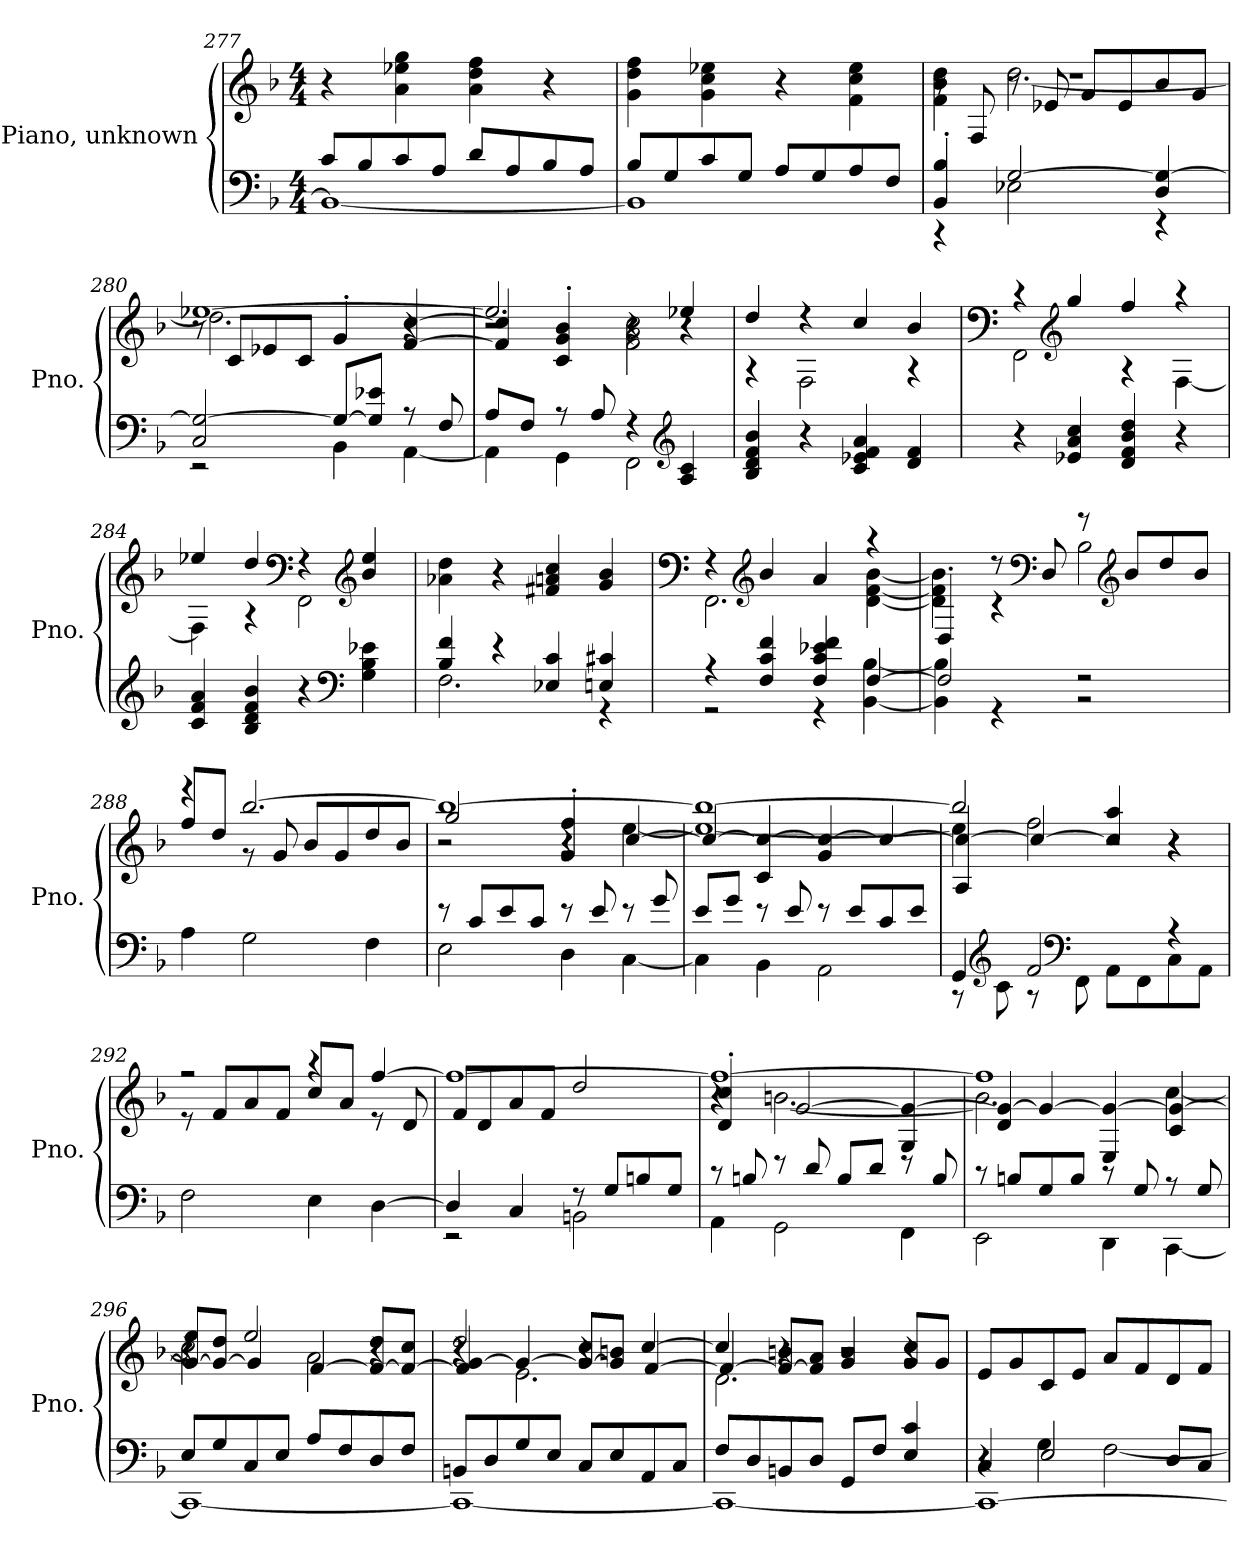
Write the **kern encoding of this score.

**kern	**kern
*part1	*part1
*staff2	*staff1
*I"Piano, unknown	*
*I'Pno.	*
!!LO:LB:g=z
*clefF4	*clefG2
*k[b-]	*k[b-]
*M4/4	*M4/4
=277	=277
*^	*
8c/L	1BB-_	4r
8B-/	.	.
8c/	.	4a\ 4ee-X\ 4gg\
8A/J	.	.
8d/L	.	4a\ 4dd\ 4ff\
8A/	.	.
8B-/	.	4r
8A/J	.	.
=278	=278	=278
8B-/L	1BB-]	4g\ 4dd\ 4ff\
8G/	.	.
8c/	.	4g\ 4cc\ 4ee-X\
8G/J	.	.
8A/L	.	4r
8G/	.	.
8A/	.	4f\ 4cc\ 4ee-\
8F/J	.	.
=279	=279	=279
*	*	*^
*	*	*	*^
4BB-/' 4B-/'	4r	1r	4f\ 4b-\ 4dd\	8r
.	.	.	.	8F/
[2G/	2E-X\	.	[2.dd\	8r
.	.	.	.	8e-X/
.	.	.	.	8g/L
.	.	.	.	8e-/
4D/ 4G/_	4r	.	.	8b-/
.	.	.	.	8g/J
=280	=280	=280	=280	=280
2C/ 2G/_	2r	[1ee-X	2.dd\]	8r
.	.	.	.	8c/L
.	.	.	.	8e-X/
.	.	.	.	8c/J
8G/L_	4BB-\	.	.	4g'/
8G/] 8e-X/J	.	.	.	.
8r	[4AA\	.	4r	[4f/ [4cc/
8F/	.	.	.	.
!!LO:LB:g=z	!!	!!
=281	=281	=281	=281	=281
8A/L	4AA\]	2.ee-/]	2r	4f/] 4cc/]
8F/J	.	.	.	.
8r	4GG\	.	.	4c/' 4g/' 4b-/'
8A/	.	.	.	.
4r	2FF\	.	2f\ 2a\ 2cc\	4r
*clefG2	*	*	*	*
4A/ 4c/	.	4r	.	4ee-X/
*v	*v	*	*	*
*	*	*v	*v
=282	=282	=282
4B-/ 4d/ 4f/ 4b-/	4dd/	4r
4r	4r	2F\
4c/ 4e-X/ 4f/ 4a/	4cc/	.
4d/ 4f/	4b-/	4r
=283	=283	=283
*	*clefF4	*
4r	4r	2FF\
*	*clefG2	*
4e-X/ 4a/ 4cc/	4gg/	.
4d/ 4f/ 4b-/ 4dd/	4ff/	4r
4r	4r	[4F\
=284	=284	=284
4c/ 4f/ 4a/	4ee-X/	4F\]
4B-/ 4d/ 4f/ 4b-/	4dd/	4r
*	*clefF4	*
4r	4r	2FF\
*clefF4	*clefG2	*
4G\ 4B-\ 4e-X\	4b-/ 4ee-/	.
*	*v	*v
=285	=285
*^	*
4B-/ 4f/	2.F\	4a-X\ 4dd\
4r	.	4r
4E-X/ 4c/	.	4f#X/ 4an/ 4cc/
4En/ 4c#X/	4r	4g/ 4b-/
!!LO:LB:g=z
=286	=286	=286
*	*	*clefF4
*	*	*^
4r	2r	4r	2.FF\
*	*	*clefG2	*
4F/ 4c/ 4f/	.	4b-/	.
4F/ 4c/ 4e-X/ 4f/	4r	4a/	.
[4F/	[4BB-\ [4B-\	4r	[4d\ [4f\ [4b-\
=287	=287	=287	=287
2F/]	4BB-\] 4B-\]	4D'/	4d\] 4f\] 4b-\]
.	4r	8r	4r
*	*	*clefF4	*
.	.	8D/	.
2r	2r	8r	2B-\
*	*	*clefG2	*
.	.	8b-/L	.
.	.	8dd/	.
.	.	8b-/J	.
*v	*v	*	*
=288	=288	=288
4A\	4r	8ff/L
.	.	8dd/J
2G\	[2.bb-/	8r
.	.	8g/
.	.	8b-/L
.	.	8g/
4F\	.	8dd/
.	.	8b-/J
=289	=289	=289
*^	*	*^
8r	2E\	1bb-_	2r	2gg/
8c/L	.	.	.	.
8e/	.	.	.	.
8c/J	.	.	.	.
8r	4D\	.	4r	4g/' 4ff/'
8e/	.	.	.	.
8r	[4C\	.	[4ee\	[4cc/
8g/	.	.	.	.
!!LO:LB:g=z	!!	!!
=290	=290	=290	=290	=290
8e/L	4C\]	1bb-_	1ee_	4cc/_
8g/J	.	.	.	.
8r	4BB-\	.	.	4c/ 4cc/_
8e/	.	.	.	.
8r	2AA\	.	.	4g/ 4cc/_
8e/L	.	.	.	.
8c/	.	.	.	4cc/_
8e/J	.	.	.	.
=291	=291	=291	=291	=291
4GG/	8r	2bb-/]	4ee\]	4A/ 4cc/_
*clefG2	*	*	*	*
.	8c\	.	.	.
2f/	8r	.	2ff\	4cc/_
*clefF4	*	*	*	*
.	8FF\	.	.	.
.	8AA\L	2r	.	4cc/] 4aa/
.	8FF\	.	.	.
4r	8C\	.	4r	4r
.	8AA\J	.	.	.
*v	*v	*	*	*
*	*	*v	*v
=292	=292	=292
2F\	2r	8r
.	.	8f/L
.	.	8a/
.	.	8f/J
4E\	4r	8cc/L
.	.	8a/J
[4D\	[4ff/	8r
.	.	8d/
=293	=293	=293
*^	*	*
4D/]	2r	1ff_	8f/L
.	.	.	8d/
4C/	.	.	8a/
.	.	.	8f/J
8r	2BBn\	.	2dd/
8G/L	.	.	.
8Bn/	.	.	.
8G/J	.	.	.
!!LO:LB:g=z
=294	=294	=294	=294
*	*	*	*^
8r	4AA\	1ff_	4r	4d/' 4cc/'
8Bn/	.	.	.	.
8r	2GG\	.	[2.bn\	[2g/
8d/	.	.	.	.
8B/L	.	.	.	.
8d/J	.	.	.	.
8r	4FF\	.	.	4G/ 4g/_
8B/	.	.	.	.
=295	=295	=295	=295	=295
8r	2EE\	1ff]	2.b\]	4d/ 4g/_
8Bn/L	.	.	.	.
8G/	.	.	.	4g/_
8B/J	.	.	.	.
8r	4DD\	.	.	4E/ 4g/_
8G/	.	.	.	.
8r	[4CC\	.	[4cc\	4c/ 4g/_
8G/	.	.	.	.
=296	=296	=296	=296	=296
8E/L	1CC_	4r	2cc\]	8g/_ 8ee/L
8G/	.	.	.	8g/_ 8dd/J
8C/	.	2ee/	.	4g/]
8E/J	.	.	.	.
8A/L	.	.	2a\	[4f/
8F/	.	.	.	.
8D/	.	4r	.	8f/_ 8dd/L
8F/J	.	.	.	8f/_ 8cc/J
=297	=297	=297	=297	=297
8BBn/L	1CC_	2dd/	4r	4f/] [4g/
8D/	.	.	.	.
8G/	.	.	2.e\	4g/_
8E/J	.	.	.	.
8C/L	.	4r	.	8g/_ 8cc/L
8E/	.	.	.	8g/] 8bn/J
8AA/	.	[4cc/	.	[4f/
8C/J	.	.	.	.
!!LO:PB:g=z	!!	!!
=298	=298	=298	=298	=298
8F/L	1CC_	4cc/]	2.d\	4f/_
8D/	.	.	.	.
8BBn/	.	4r	.	8f/_ 8bn/L
8D/J	.	.	.	8f/] 8a/J
8GG/L	.	2r	.	4g/ 4b/
8F/J	.	.	.	.
4E/ 4c/	.	.	4r	8g/ 8cc/L
.	.	.	.	8g/J
*	*	*v	*v	*v
=299	=299	=299
*	*^	*
4C/	4r	1CC_	8e/L
.	.	.	8g/
2E/	4G\	.	8c/
.	.	.	8e/J
.	[2F\	.	8a/L
.	.	.	8f/
8D/L	.	.	8d/
8C/J	.	.	8f/J
*v	*v	*v	*
=	=
*-	*-
